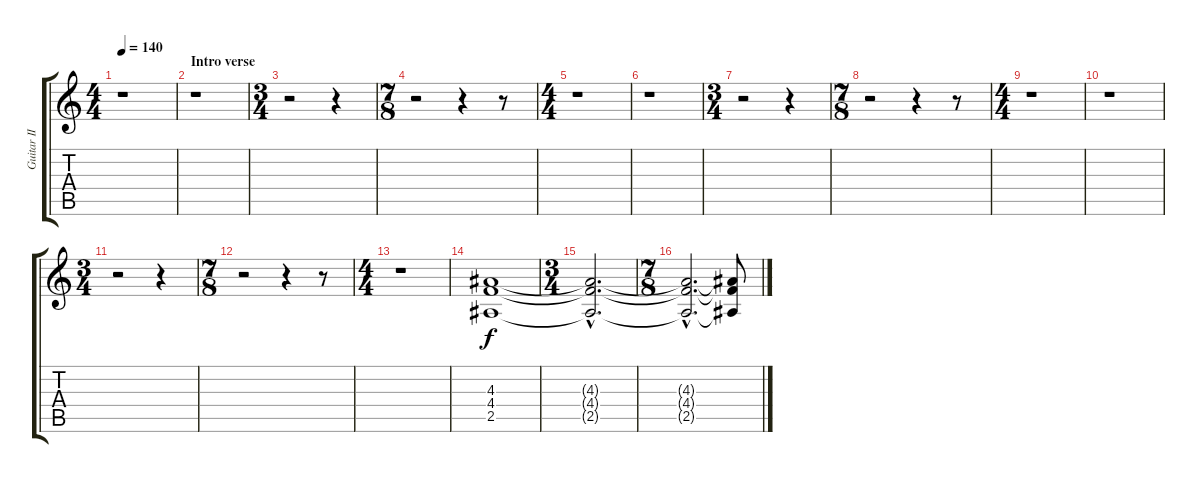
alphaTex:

\track ("Guitar II / Solos" "Guitar II ") {instrument overdrivenguitar}
\staff {score tabs}
\tuning (Eb4 Bb3 Gb3 Db3 Ab2 Eb2) {hide}
\ts (4 4)
\tempo 140
\clef g2
\ks c
r.1{dy f instrument overdrivenguitar} |
\section ("" "Intro verse")
r.1 |
\ts (3 4)
r.2 r.4 |
\ts (7 8)
r.2 r.4 r.8 |
\ts (4 4)
r.1 |
r.1 |
\ts (3 4)
r.2 r.4 |
\ts (7 8)
r.2 r.4 r.8 |
\ts (4 4)
r.1 |
r.1 |
\ts (3 4)
r.2 r.4 |
\ts (7 8)
r.2 r.4 r.8 |
\ts (4 4)
r.1 |
(4.3 4.4 2.5).1{volume 0} |
\ts (3 4)
(4.3{hac t} 4.4{hac t} 2.5{hac t}).2{d} |
\ts (7 8)
(4.3{hac t} 4.4{hac t} 2.5{hac t}).2{d volume 13} (4.3{t} 4.4{t} 2.5{t}).8
